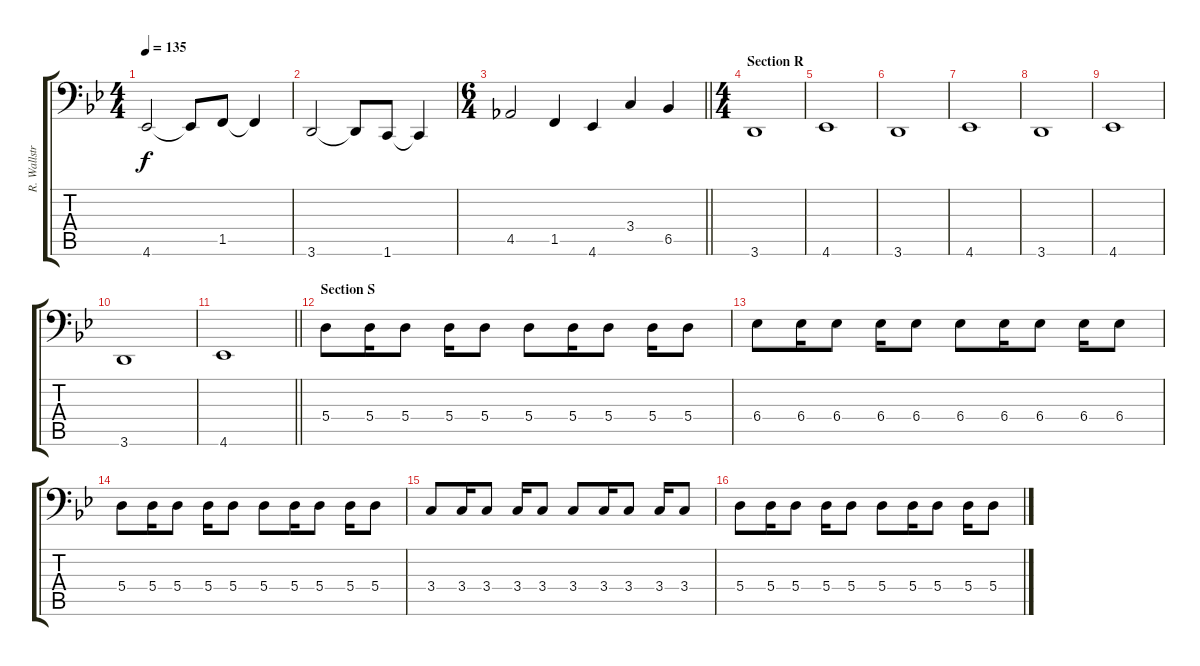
\track ("R. Wallström (Bass)" "R. Wallstr") {instrument electricbassfinger}
\staff {score tabs}
\tuning (C3 G2 D2 A1 E1 B0) {hide}
\ts (4 4)
\tempo 135
\clef f4
\ks gminor
4.6.2{dy f} 4.6{t}.8 1.5.8 1.5{t}.4 |
3.6.2 3.6{t}.8 1.6.8 1.6{t}.4 |
\ts (6 4)
\barLineRight lightlight
4.5.2 1.5.4 4.6.4 3.4.4 6.5.4 |
\ts (4 4)
\section ("" "Section R")
3.6.1 |
4.6.1 |
3.6.1 |
4.6.1 |
3.6.1 |
4.6.1 |
3.6.1 |
\barLineRight lightlight
4.6.1 |
\section ("" "Section S")
5.4.8 5.4.16 5.4.8 5.4.16 5.4.8 5.4.8 5.4.16 5.4.8 5.4.16 5.4.8 |
6.4.8 6.4.16 6.4.8 6.4.16 6.4.8 6.4.8 6.4.16 6.4.8 6.4.16 6.4.8 |
5.4.8 5.4.16 5.4.8 5.4.16 5.4.8 5.4.8 5.4.16 5.4.8 5.4.16 5.4.8 |
3.4.8 3.4.16 3.4.8 3.4.16 3.4.8 3.4.8 3.4.16 3.4.8 3.4.16 3.4.8 |
5.4.8 5.4.16 5.4.8 5.4.16 5.4.8 5.4.8 5.4.16 5.4.8 5.4.16 5.4.8
